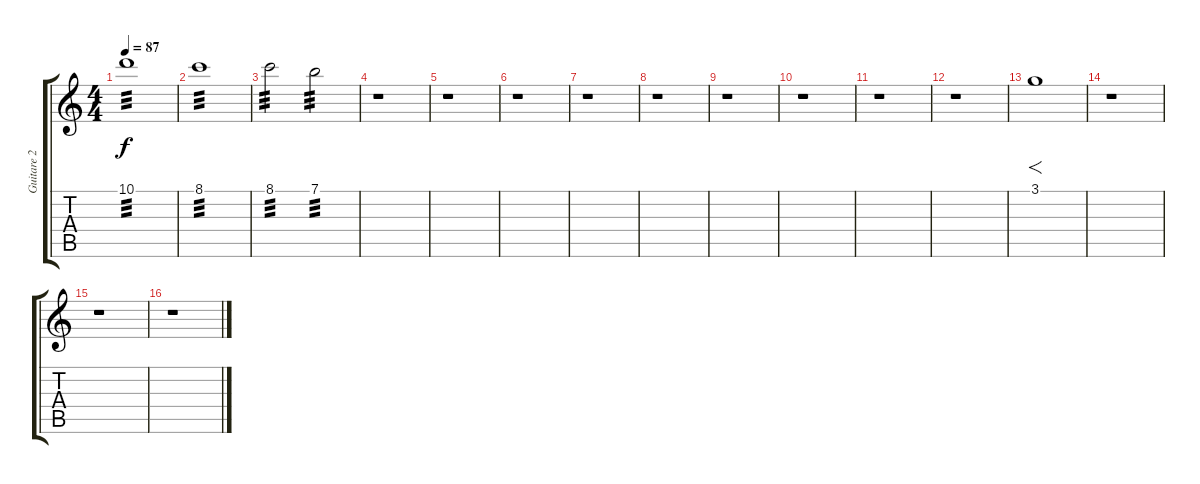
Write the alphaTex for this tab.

\track ("Guitare 2" "Guitare 2") {instrument distortionguitar}
\staff {score tabs}
\tuning (E4 B3 G3 D3 A2 E2) {hide}
\ts (4 4)
\tempo 87
\clef g2
\ks c
10.1.1{tp 3 dy f} |
8.1.1{tp 3} |
8.1.2{tp 3} 7.1.2{tp 3} |
r.1 |
r.1 |
r.1 |
r.1 |
r.1 |
r.1 |
r.1 |
r.1 |
r.1 |
3.1.1{f} |
r.1 |
r.1 |
r.1
